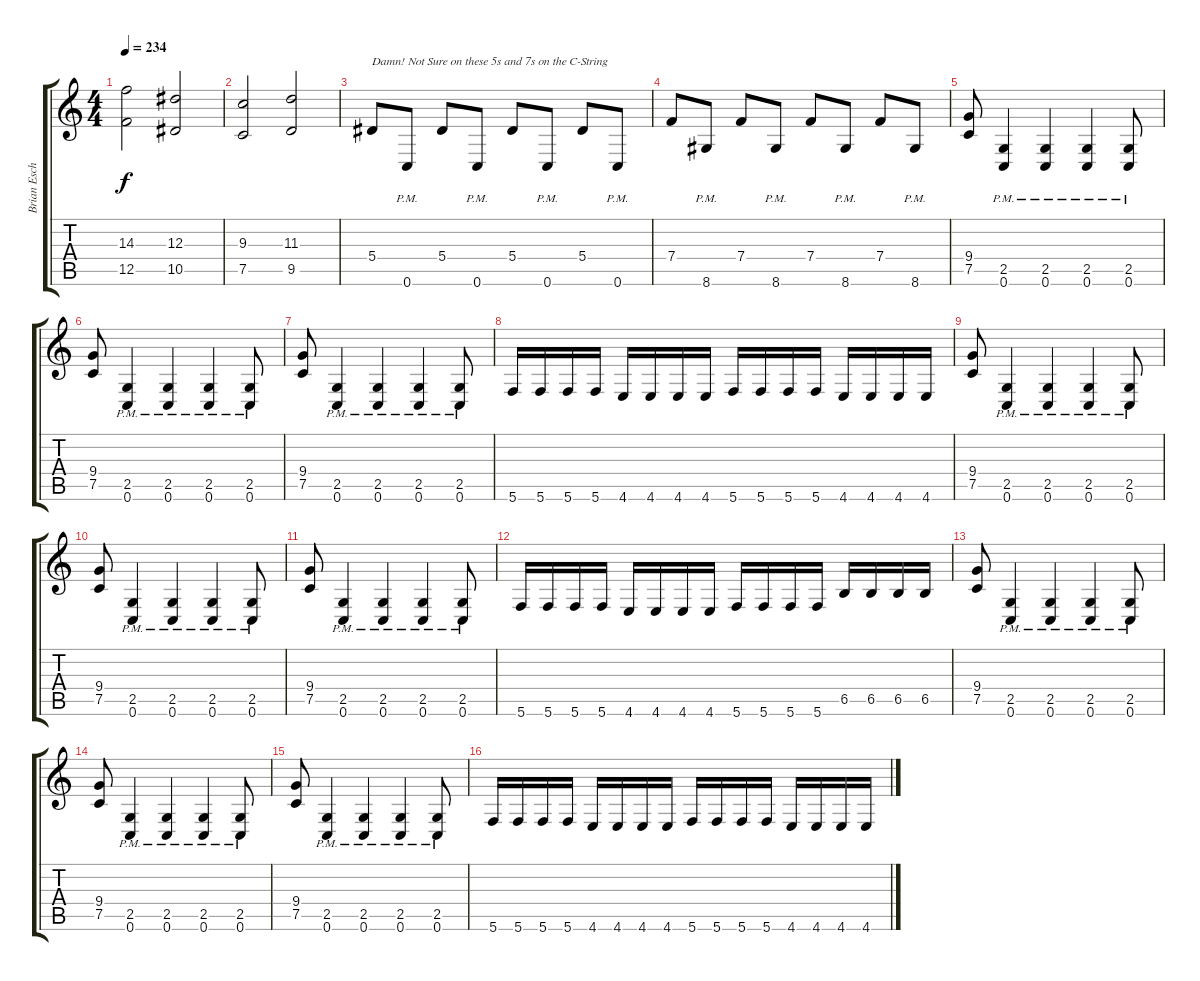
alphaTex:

\track ("Brian Eschbach (Rhythm Guitar)" "Brian Esch") {instrument distortionguitar}
\staff {score tabs}
\tuning (C4 G3 Eb3 Bb2 F2 C2) {hide}
\ts (4 4)
\tempo 234
\clef g2
\ks c
(14.3 12.5).2{dy f} (12.3 10.5).2 |
(9.3 7.5).2 (11.3 9.5).2 |
5.4.8{txt "Damn! Not Sure on these 5s and 7s on the C-String"} 0.6{pm}.8 5.4.8 0.6{pm}.8 5.4.8 0.6{pm}.8 5.4.8 0.6{pm}.8 |
7.4.8 8.6{pm}.8 7.4.8 8.6{pm}.8 7.4.8 8.6{pm}.8 7.4.8 8.6{pm}.8 |
(9.4 7.5).8 (2.5{pm} 0.6{pm}).4 (2.5{pm} 0.6{pm}).4 (2.5{pm} 0.6{pm}).4 (2.5{pm} 0.6{pm}).8 |
(9.4 7.5).8 (2.5{pm} 0.6{pm}).4 (2.5{pm} 0.6{pm}).4 (2.5{pm} 0.6{pm}).4 (2.5{pm} 0.6{pm}).8 |
(9.4 7.5).8 (2.5{pm} 0.6{pm}).4 (2.5{pm} 0.6{pm}).4 (2.5{pm} 0.6{pm}).4 (2.5{pm} 0.6{pm}).8 |
5.6.16 5.6.16 5.6.16 5.6.16 4.6.16 4.6.16 4.6.16 4.6.16 5.6.16 5.6.16 5.6.16 5.6.16 4.6.16 4.6.16 4.6.16 4.6.16 |
(9.4 7.5).8 (2.5{pm} 0.6{pm}).4 (2.5{pm} 0.6{pm}).4 (2.5{pm} 0.6{pm}).4 (2.5{pm} 0.6{pm}).8 |
(9.4 7.5).8 (2.5{pm} 0.6{pm}).4 (2.5{pm} 0.6{pm}).4 (2.5{pm} 0.6{pm}).4 (2.5{pm} 0.6{pm}).8 |
(9.4 7.5).8 (2.5{pm} 0.6{pm}).4 (2.5{pm} 0.6{pm}).4 (2.5{pm} 0.6{pm}).4 (2.5{pm} 0.6{pm}).8 |
5.6.16 5.6.16 5.6.16 5.6.16 4.6.16 4.6.16 4.6.16 4.6.16 5.6.16 5.6.16 5.6.16 5.6.16 6.5.16 6.5.16 6.5.16 6.5.16 |
(9.4 7.5).8 (2.5{pm} 0.6{pm}).4 (2.5{pm} 0.6{pm}).4 (2.5{pm} 0.6{pm}).4 (2.5{pm} 0.6{pm}).8 |
(9.4 7.5).8 (2.5{pm} 0.6{pm}).4 (2.5{pm} 0.6{pm}).4 (2.5{pm} 0.6{pm}).4 (2.5{pm} 0.6{pm}).8 |
(9.4 7.5).8 (2.5{pm} 0.6{pm}).4 (2.5{pm} 0.6{pm}).4 (2.5{pm} 0.6{pm}).4 (2.5{pm} 0.6{pm}).8 |
5.6.16 5.6.16 5.6.16 5.6.16 4.6.16 4.6.16 4.6.16 4.6.16 5.6.16 5.6.16 5.6.16 5.6.16 4.6.16 4.6.16 4.6.16 4.6.16
